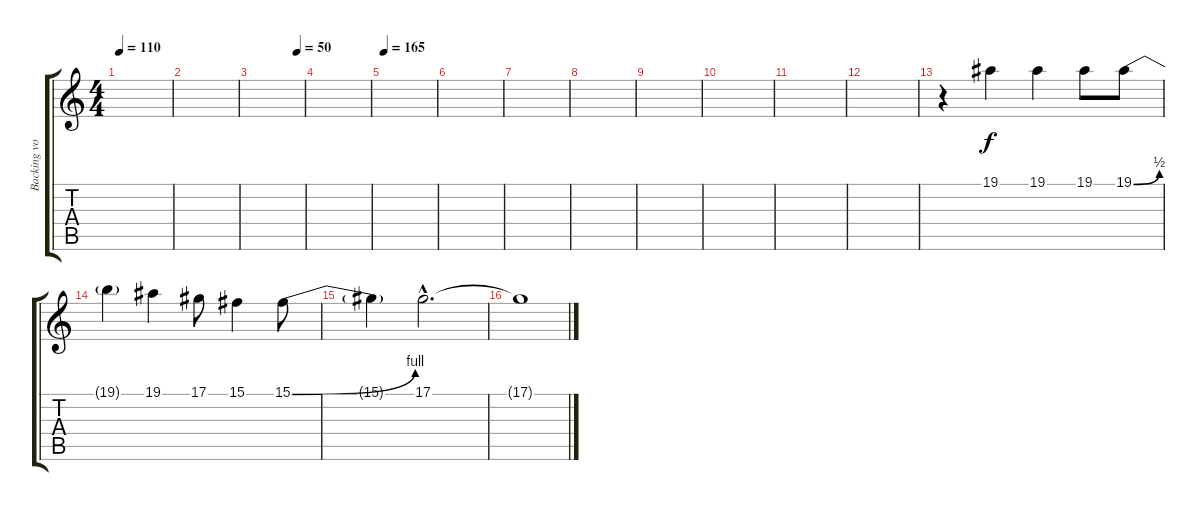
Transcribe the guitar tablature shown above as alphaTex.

\track ("Backing vocals" "Backing vo") {instrument lead5charang}
\staff {score tabs}
\tuning (Eb4 Bb3 Gb3 Db3 Ab2 Eb2) {hide}
\ts (4 4)
\tempo 110
\clef g2
\ks c
|
|
\tempo (50 0.875)
|
|
\tempo 165
|
|
|
|
|
|
|
|
r.4 19.1.4 19.1.4 19.1.8 19.1{be (bend 0 0 60 2)}.8 |
19.1{t}.4 19.1.4 17.1.8 15.1.4 15.1{be (bend 0 0 60 4)}.8 |
15.1{t}.4 17.1{hac}.2{d} |
17.1{t}.1
